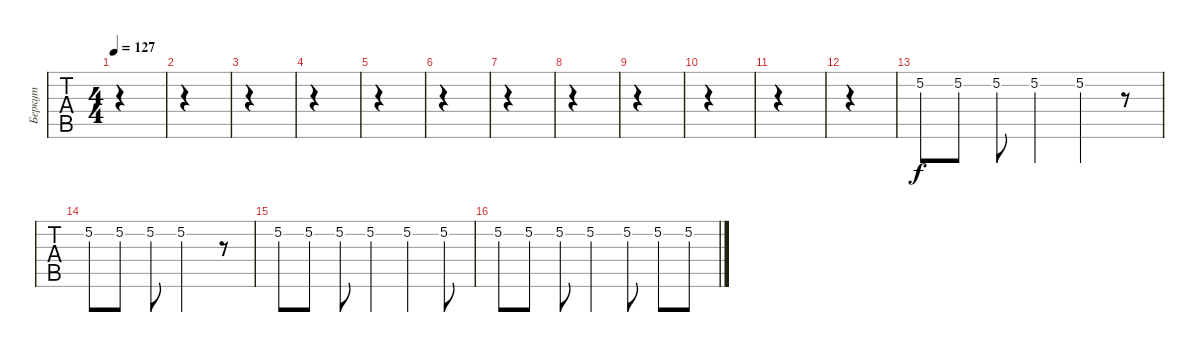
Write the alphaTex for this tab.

\track ("Беркут" "Беркут") {instrument stringensemble1}
\staff {tabs}
\tuning (Eb4 Bb3 Gb3 Db3 Ab2 Eb2) {hide}
\ts (4 4)
\tempo 127
\clef g2
\ks c
|
|
|
|
|
|
|
|
|
|
|
|
5.2.8 5.2.8 5.2.8 5.2.4 5.2.4 r.8 |
5.2.8 5.2.8 5.2.8 5.2.2 r.8 |
5.2.8 5.2.8 5.2.8 5.2.4 5.2.4 5.2.8 |
5.2.8 5.2.8 5.2.8 5.2.4 5.2.8 5.2.8 5.2.8
